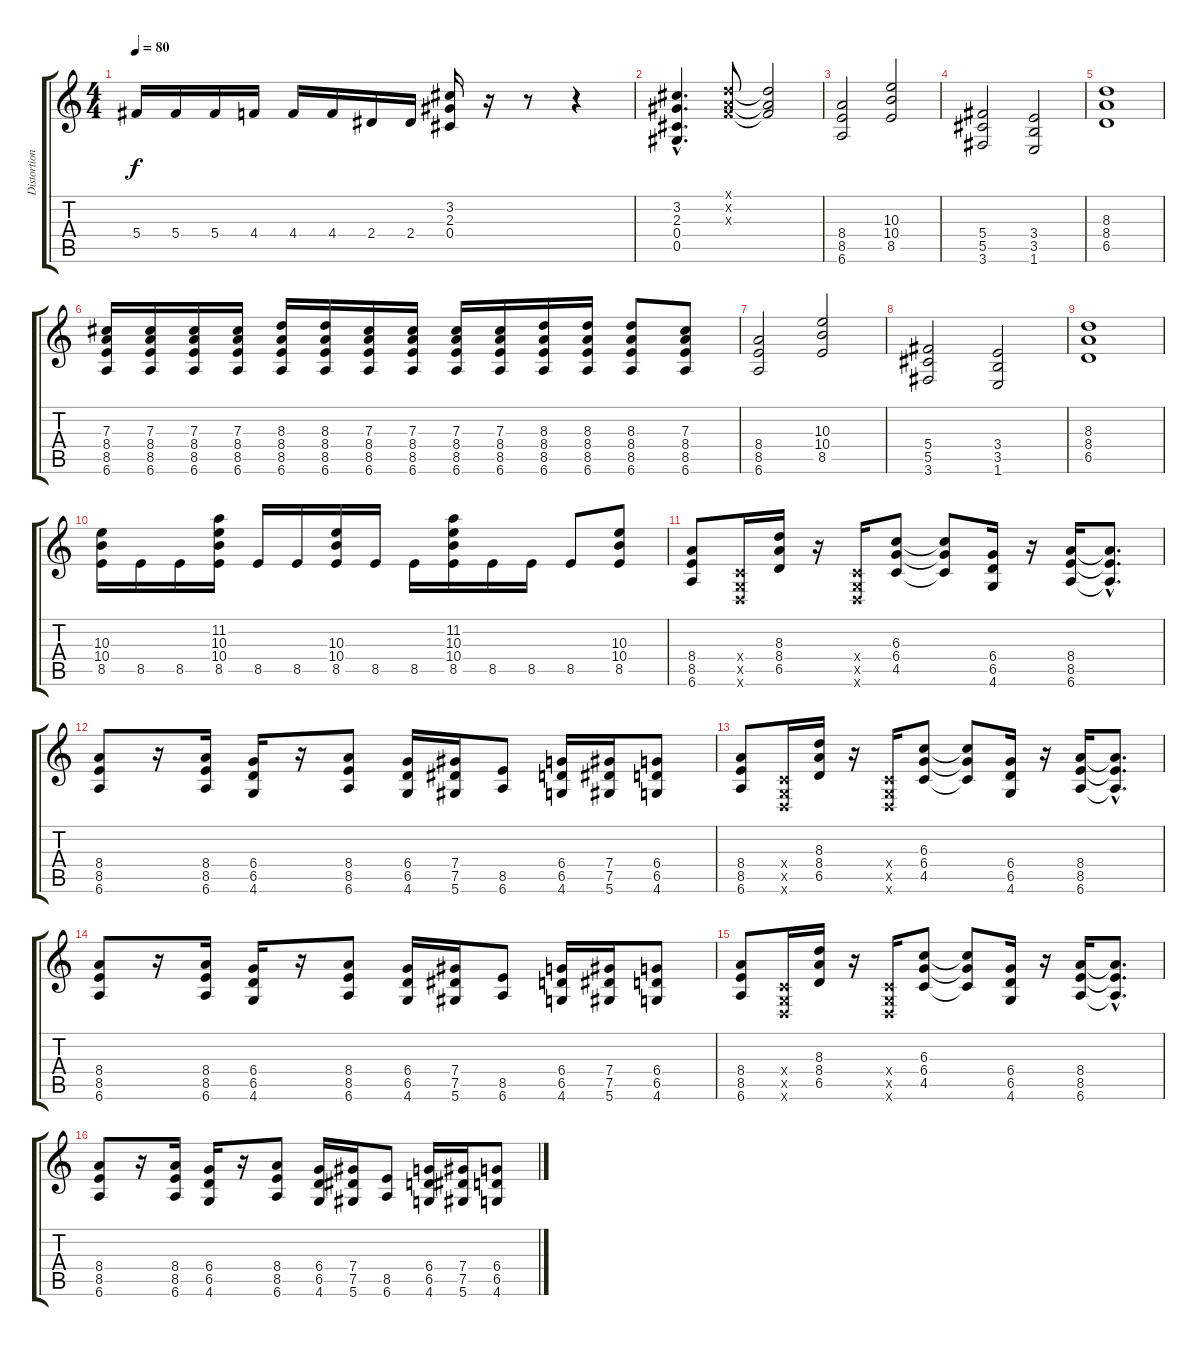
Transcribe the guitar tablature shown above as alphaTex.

\track ("Distortion Guitar" "Distortion") {instrument distortionguitar}
\staff {score tabs}
\tuning (Eb4 Bb3 Gb3 Db3 Ab2 Eb2) {hide}
\ts (4 4)
\tempo 80
\clef g2
\ks c
5.4.16{dy f} 5.4.16 5.4.16 4.4.16 4.4.16 4.4.16 2.4.16 2.4.16 (3.2 2.3 0.4).16 r.16 r.8 r.4 |
(3.2{hac} 2.3{hac} 0.4{hac} 0.5{hac}).4{d} (-1.1{x} -1.2{x} -1.3{x}).8 (-1.1{t} -1.2{t} -1.3{t}).2 |
(8.4 8.5 6.6).2 (10.3 10.4 8.5).2 |
(5.4 5.5 3.6).2 (3.4 3.5 1.6).2 |
(8.3 8.4 6.5).1 |
(7.3 8.4 8.5 6.6).16 (7.3 8.4 8.5 6.6).16 (7.3 8.4 8.5 6.6).16 (7.3 8.4 8.5 6.6).16 (8.3 8.4 8.5 6.6).16 (8.3 8.4 8.5 6.6).16 (7.3 8.4 8.5 6.6).16 (7.3 8.4 8.5 6.6).16 (7.3 8.4 8.5 6.6).16 (7.3 8.4 8.5 6.6).16 (8.3 8.4 8.5 6.6).16 (8.3 8.4 8.5 6.6).16 (8.3 8.4 8.5 6.6).8 (7.3 8.4 8.5 6.6).8 |
(8.4 8.5 6.6).2 (10.3 10.4 8.5).2 |
(5.4 5.5 3.6).2 (3.4 3.5 1.6).2 |
(8.3 8.4 6.5).1 |
(10.3 10.4 8.5).16 8.5.16 8.5.16 (11.2 10.3 10.4 8.5).16 8.5.16 8.5.16 (10.3 10.4 8.5).16 8.5.16 8.5.16 (11.2 10.3 10.4 8.5).16 8.5.16 8.5.16 8.5.8 (10.3 10.4 8.5).8 |
(8.4 8.5 6.6).8 (-1.4{x} -1.5{x} -1.6{x}).16 (8.3 8.4 6.5).16 r.16 (-1.4{x} -1.5{x} -1.6{x}).16 (6.3 6.4 4.5).8 (6.3{t} 6.4{t} 4.5{t}).8 (6.4 6.5 4.6).16 r.16 (8.4 8.5 6.6).16 (8.4{hac t} 8.5{hac t} 6.6{hac t}).8{d} |
(8.4 8.5 6.6).8 r.16 (8.4 8.5 6.6).16 (6.4 6.5 4.6).16 r.16 (8.4 8.5 6.6).8 (6.4 6.5 4.6).16 (7.4 7.5 5.6).16 (8.5 6.6).8 (6.4 6.5 4.6).16 (7.4 7.5 5.6).16 (6.4 6.5 4.6).8 |
(8.4 8.5 6.6).8 (-1.4{x} -1.5{x} -1.6{x}).16 (8.3 8.4 6.5).16 r.16 (-1.4{x} -1.5{x} -1.6{x}).16 (6.3 6.4 4.5).8 (6.3{t} 6.4{t} 4.5{t}).8 (6.4 6.5 4.6).16 r.16 (8.4 8.5 6.6).16 (8.4{hac t} 8.5{hac t} 6.6{hac t}).8{d} |
(8.4 8.5 6.6).8 r.16 (8.4 8.5 6.6).16 (6.4 6.5 4.6).16 r.16 (8.4 8.5 6.6).8 (6.4 6.5 4.6).16 (7.4 7.5 5.6).16 (8.5 6.6).8 (6.4 6.5 4.6).16 (7.4 7.5 5.6).16 (6.4 6.5 4.6).8 |
(8.4 8.5 6.6).8 (-1.4{x} -1.5{x} -1.6{x}).16 (8.3 8.4 6.5).16 r.16 (-1.4{x} -1.5{x} -1.6{x}).16 (6.3 6.4 4.5).8 (6.3{t} 6.4{t} 4.5{t}).8 (6.4 6.5 4.6).16 r.16 (8.4 8.5 6.6).16 (8.4{hac t} 8.5{hac t} 6.6{hac t}).8{d} |
(8.4 8.5 6.6).8 r.16 (8.4 8.5 6.6).16 (6.4 6.5 4.6).16 r.16 (8.4 8.5 6.6).8 (6.4 6.5 4.6).16 (7.4 7.5 5.6).16 (8.5 6.6).8 (6.4 6.5 4.6).16 (7.4 7.5 5.6).16 (6.4 6.5 4.6).8
